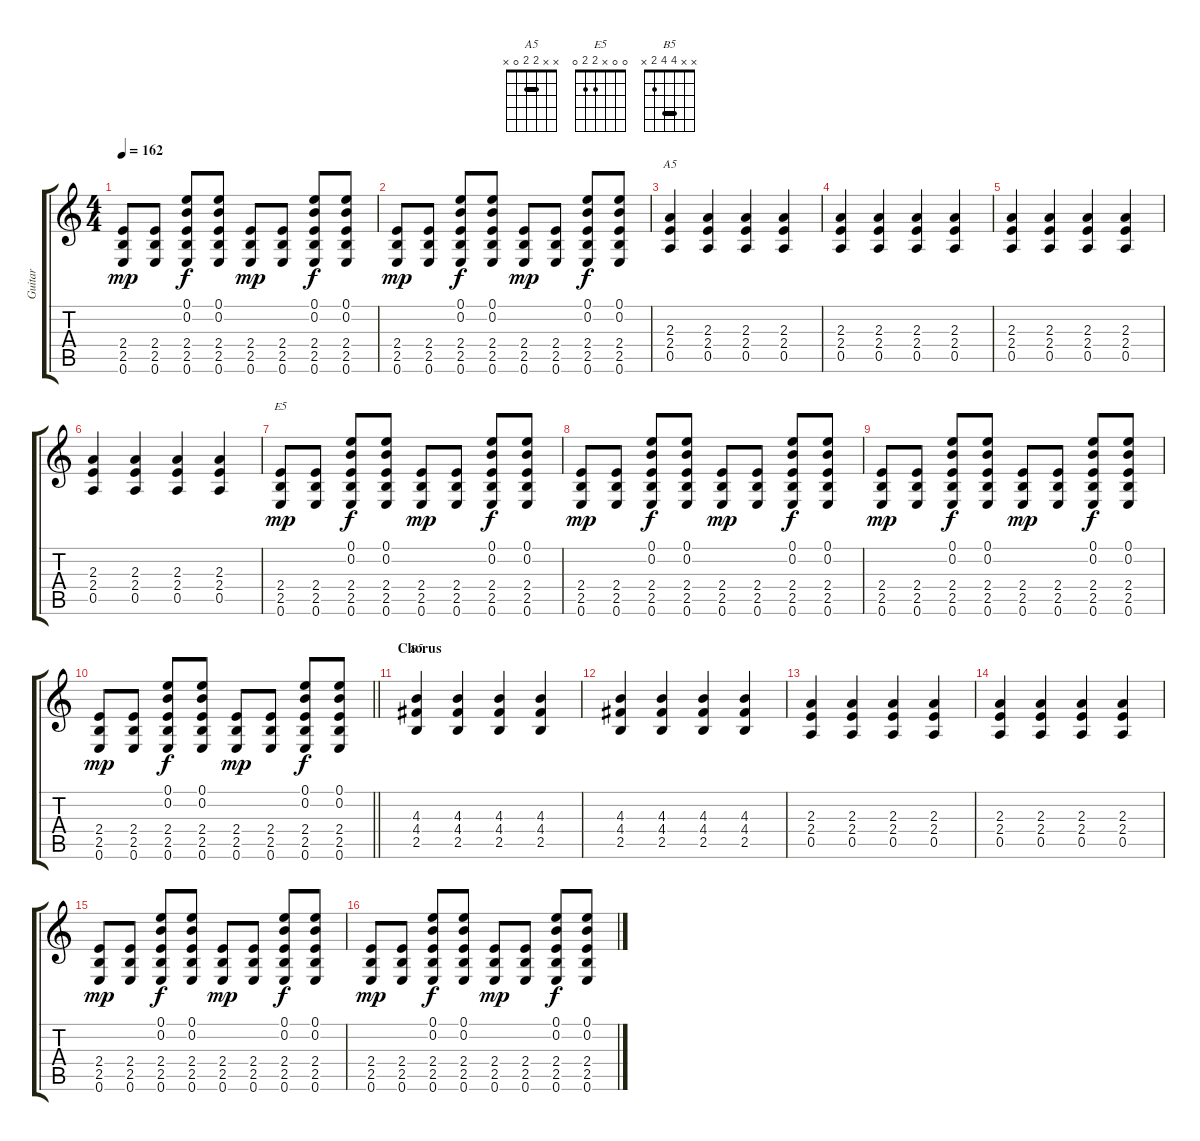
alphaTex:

\track ("Guitar" "Guitar") {instrument acousticguitarsteel}
\staff {score tabs}
\tuning (E4 B3 G3 D3 A2 E2) {hide}
\chord ("A5" x x 2 2 0 x) {barre 2}
\chord ("E5" 0 0 x 2 2 0)
\chord ("B5" x x 4 4 2 x) {barre 4}
\ts (4 4)
\tempo 162
\clef g2
\ks c
(2.4 2.5 0.6).8{dy mp} (2.4 2.5 0.6).8 (0.1 0.2 2.4 2.5 0.6).8{dy f} (0.1 0.2 2.4 2.5 0.6).8 (2.4 2.5 0.6).8{dy mp} (2.4 2.5 0.6).8 (0.1 0.2 2.4 2.5 0.6).8{dy f} (0.1 0.2 2.4 2.5 0.6).8 |
(2.4 2.5 0.6).8{dy mp} (2.4 2.5 0.6).8 (0.1 0.2 2.4 2.5 0.6).8{dy f} (0.1 0.2 2.4 2.5 0.6).8 (2.4 2.5 0.6).8{dy mp} (2.4 2.5 0.6).8 (0.1 0.2 2.4 2.5 0.6).8{dy f} (0.1 0.2 2.4 2.5 0.6).8 |
(2.3 2.4 0.5).4{ch "A5"} (2.3 2.4 0.5).4 (2.3 2.4 0.5).4 (2.3 2.4 0.5).4 |
(2.3 2.4 0.5).4 (2.3 2.4 0.5).4 (2.3 2.4 0.5).4 (2.3 2.4 0.5).4 |
(2.3 2.4 0.5).4 (2.3 2.4 0.5).4 (2.3 2.4 0.5).4 (2.3 2.4 0.5).4 |
(2.3 2.4 0.5).4 (2.3 2.4 0.5).4 (2.3 2.4 0.5).4 (2.3 2.4 0.5).4 |
(2.4 2.5 0.6).8{ch "E5" dy mp} (2.4 2.5 0.6).8 (0.1 0.2 2.4 2.5 0.6).8{dy f} (0.1 0.2 2.4 2.5 0.6).8 (2.4 2.5 0.6).8{dy mp} (2.4 2.5 0.6).8 (0.1 0.2 2.4 2.5 0.6).8{dy f} (0.1 0.2 2.4 2.5 0.6).8 |
(2.4 2.5 0.6).8{dy mp} (2.4 2.5 0.6).8 (0.1 0.2 2.4 2.5 0.6).8{dy f} (0.1 0.2 2.4 2.5 0.6).8 (2.4 2.5 0.6).8{dy mp} (2.4 2.5 0.6).8 (0.1 0.2 2.4 2.5 0.6).8{dy f} (0.1 0.2 2.4 2.5 0.6).8 |
(2.4 2.5 0.6).8{dy mp} (2.4 2.5 0.6).8 (0.1 0.2 2.4 2.5 0.6).8{dy f} (0.1 0.2 2.4 2.5 0.6).8 (2.4 2.5 0.6).8{dy mp} (2.4 2.5 0.6).8 (0.1 0.2 2.4 2.5 0.6).8{dy f} (0.1 0.2 2.4 2.5 0.6).8 |
\barLineRight lightlight
(2.4 2.5 0.6).8{dy mp} (2.4 2.5 0.6).8 (0.1 0.2 2.4 2.5 0.6).8{dy f} (0.1 0.2 2.4 2.5 0.6).8 (2.4 2.5 0.6).8{dy mp} (2.4 2.5 0.6).8 (0.1 0.2 2.4 2.5 0.6).8{dy f} (0.1 0.2 2.4 2.5 0.6).8 |
\section ("" "Chorus")
(4.3 4.4 2.5).4{ch "B5"} (4.3 4.4 2.5).4 (4.3 4.4 2.5).4 (4.3 4.4 2.5).4 |
(4.3 4.4 2.5).4 (4.3 4.4 2.5).4 (4.3 4.4 2.5).4 (4.3 4.4 2.5).4 |
(2.3 2.4 0.5).4 (2.3 2.4 0.5).4 (2.3 2.4 0.5).4 (2.3 2.4 0.5).4 |
(2.3 2.4 0.5).4 (2.3 2.4 0.5).4 (2.3 2.4 0.5).4 (2.3 2.4 0.5).4 |
(2.4 2.5 0.6).8{dy mp} (2.4 2.5 0.6).8 (0.1 0.2 2.4 2.5 0.6).8{dy f} (0.1 0.2 2.4 2.5 0.6).8 (2.4 2.5 0.6).8{dy mp} (2.4 2.5 0.6).8 (0.1 0.2 2.4 2.5 0.6).8{dy f} (0.1 0.2 2.4 2.5 0.6).8 |
(2.4 2.5 0.6).8{dy mp} (2.4 2.5 0.6).8 (0.1 0.2 2.4 2.5 0.6).8{dy f} (0.1 0.2 2.4 2.5 0.6).8 (2.4 2.5 0.6).8{dy mp} (2.4 2.5 0.6).8 (0.1 0.2 2.4 2.5 0.6).8{dy f} (0.1 0.2 2.4 2.5 0.6).8
